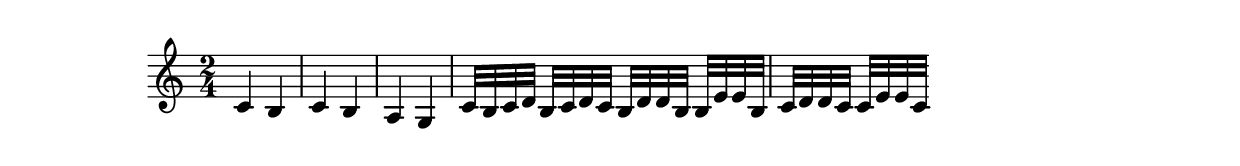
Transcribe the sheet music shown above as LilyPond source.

\header {
    texidoc = "Ledger lines are shortened when they are very close. This ensures
that ledger lines stay separate."
}
\version "2.19.21"

\layout {
    ragged-right = ##t
}

\relative {
\time 2/4 

c'4
b
c4
b
a g
c32[ b c d]
b[ c d c]
b[ d d b]
b[ e e b]
c[ d d c]
c[ e e c]

     

}  
